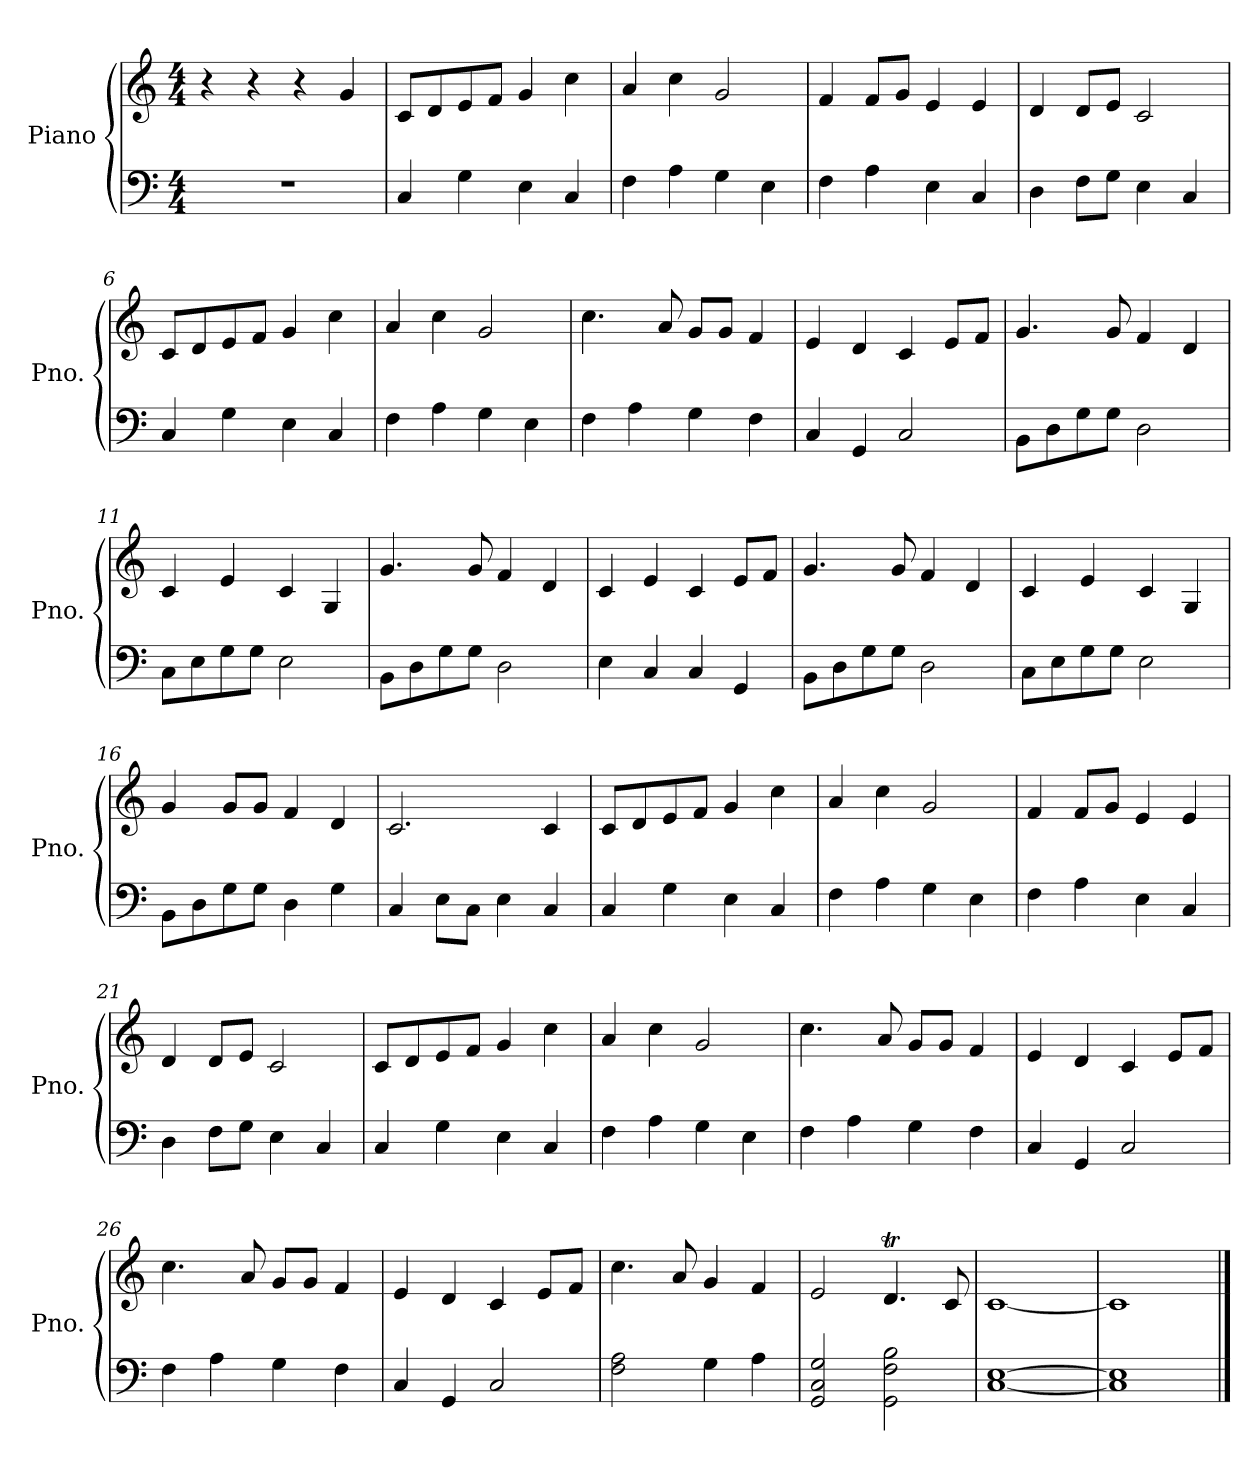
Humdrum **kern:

**kern	**kern
*part1	*part1
*staff2	*staff1
*I"Piano	*
*I'Pno.	*
*clefF4	*clefG2
*k[]	*k[]
*M4/4	*M4/4
=1	=1
1r	4r
.	4r
.	4r
.	4g/
=2	=2
4C/	8c/L
.	8d/
4G\	8e/
.	8f/J
4E\	4g/
4C/	4cc\
=3	=3
4F\	4a/
4A\	4cc\
4G\	2g/
4E\	.
=4	=4
4F\	4f/
4A\	8f/L
.	8g/J
4E\	4e/
4C/	4e/
=5	=5
4D\	4d/
8F\L	8d/L
8G\J	8e/J
4E\	2c/
4C/	.
=6	=6
4C/	8c/L
.	8d/
4G\	8e/
.	8f/J
4E\	4g/
4C/	4cc\
=7	=7
4F\	4a/
4A\	4cc\
4G\	2g/
4E\	.
=8	=8
4F\	4.cc\
4A\	.
.	8a/
4G\	8g/L
.	8g/J
4F\	4f/
!!LO:LB:g=z
=9	=9
4C/	4e/
4GG/	4d/
2C/	4c/
.	8e/L
.	8f/J
=10	=10
8BB\L	4.g/
8D\	.
8G\	.
8G\J	8g/
2D\	4f/
.	4d/
=11	=11
8C\L	4c/
8E\	.
8G\	4e/
8G\J	.
2E\	4c/
.	4G/
=12	=12
8BB\L	4.g/
8D\	.
8G\	.
8G\J	8g/
2D\	4f/
.	4d/
=13	=13
4E\	4c/
4C/	4e/
4C/	4c/
4GG/	8e/L
.	8f/J
=14	=14
8BB\L	4.g/
8D\	.
8G\	.
8G\J	8g/
2D\	4f/
.	4d/
=15	=15
8C\L	4c/
8E\	.
8G\	4e/
8G\J	.
2E\	4c/
.	4G/
!!LO:LB:g=z
=16	=16
8BB\L	4g/
8D\	.
8G\	8g/L
8G\J	8g/J
4D\	4f/
4G\	4d/
=17	=17
4C/	2.c/
8E\L	.
8C\J	.
4E\	.
4C/	4c/
=18	=18
4C/	8c/L
.	8d/
4G\	8e/
.	8f/J
4E\	4g/
4C/	4cc\
=19	=19
4F\	4a/
4A\	4cc\
4G\	2g/
4E\	.
=20	=20
4F\	4f/
4A\	8f/L
.	8g/J
4E\	4e/
4C/	4e/
=21	=21
4D\	4d/
8F\L	8d/L
8G\J	8e/J
4E\	2c/
4C/	.
=22	=22
4C/	8c/L
.	8d/
4G\	8e/
.	8f/J
4E\	4g/
4C/	4cc\
=23	=23
4F\	4a/
4A\	4cc\
4G\	2g/
4E\	.
!!LO:LB:g=z
=24	=24
4F\	4.cc\
4A\	.
.	8a/
4G\	8g/L
.	8g/J
4F\	4f/
=25	=25
4C/	4e/
4GG/	4d/
2C/	4c/
.	8e/L
.	8f/J
=26	=26
4F\	4.cc\
4A\	.
.	8a/
4G\	8g/L
.	8g/J
4F\	4f/
=27	=27
4C/	4e/
4GG/	4d/
2C/	4c/
.	8e/L
.	8f/J
=28	=28
2F\ 2A\	4.cc\
.	8a/
4G\	4g/
4A\	4f/
=29	=29
2GG/ 2C/ 2G/	2e/
2GG\ 2F\ 2B\	4.dT/
.	8c/
=30	=30
[1C [1E	[1c
=31	=31
1C] 1E]	1c]
==	==
*-	*-
